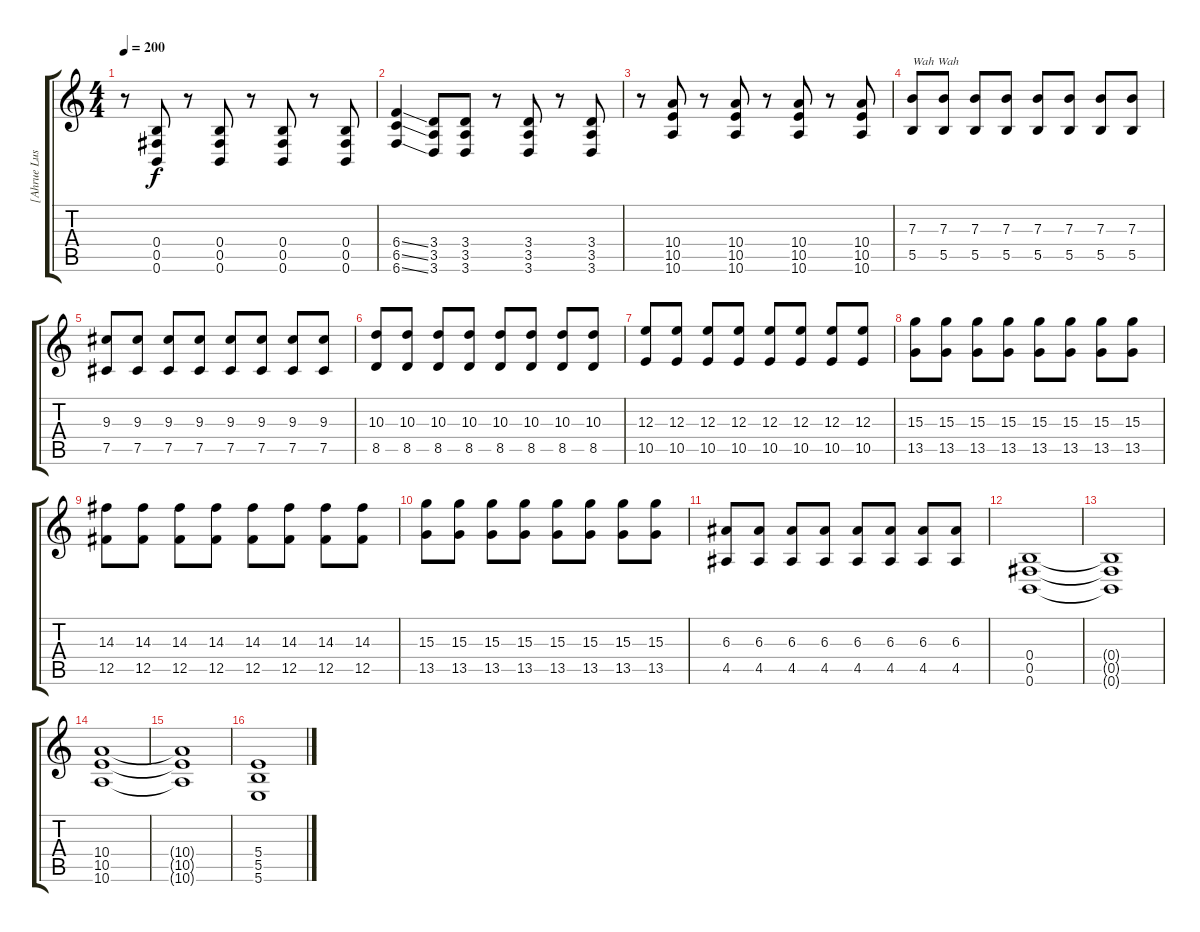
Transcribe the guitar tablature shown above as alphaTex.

\track ("[Ahrue Luster] Guitar" "[Ahrue Lus") {instrument distortionguitar}
\staff {score tabs}
\tuning (Db4 Ab3 E3 B2 Gb2 B1) {hide}
\ts (4 4)
\tempo 200
\clef g2
\ks c
r.8{dy f} (0.4 0.5 0.6).8 r.8 (0.4 0.5 0.6).8 r.8 (0.4 0.5 0.6).8 r.8 (0.4 0.5 0.6).8 |
(6.4{ss} 6.5{ss} 6.6{ss}).4 (3.4 3.5 3.6).8 (3.4 3.5 3.6).8 r.8 (3.4 3.5 3.6).8 r.8 (3.4 3.5 3.6).8 |
r.8 (10.4 10.5 10.6).8 r.8 (10.4 10.5 10.6).8 r.8 (10.4 10.5 10.6).8 r.8 (10.4 10.5 10.6).8 |
(7.3 5.5).8{txt "Wah Wah" volume 9} (7.3 5.5).8 (7.3 5.5).8 (7.3 5.5).8 (7.3 5.5).8 (7.3 5.5).8 (7.3 5.5).8 (7.3 5.5).8 |
(9.3 7.5).8 (9.3 7.5).8 (9.3 7.5).8 (9.3 7.5).8 (9.3 7.5).8 (9.3 7.5).8 (9.3 7.5).8 (9.3 7.5).8 |
(10.3 8.5).8 (10.3 8.5).8 (10.3 8.5).8 (10.3 8.5).8 (10.3 8.5).8 (10.3 8.5).8 (10.3 8.5).8 (10.3 8.5).8 |
(12.3 10.5).8 (12.3 10.5).8 (12.3 10.5).8 (12.3 10.5).8 (12.3 10.5).8 (12.3 10.5).8 (12.3 10.5).8 (12.3 10.5).8 |
(15.3 13.5).8 (15.3 13.5).8 (15.3 13.5).8 (15.3 13.5).8 (15.3 13.5).8 (15.3 13.5).8 (15.3 13.5).8 (15.3 13.5).8 |
(14.3 12.5).8 (14.3 12.5).8 (14.3 12.5).8 (14.3 12.5).8 (14.3 12.5).8 (14.3 12.5).8 (14.3 12.5).8 (14.3 12.5).8 |
(15.3 13.5).8 (15.3 13.5).8 (15.3 13.5).8 (15.3 13.5).8 (15.3 13.5).8 (15.3 13.5).8 (15.3 13.5).8 (15.3 13.5).8 |
(6.3 4.5).8 (6.3 4.5).8 (6.3 4.5).8 (6.3 4.5).8 (6.3 4.5).8 (6.3 4.5).8 (6.3 4.5).8 (6.3 4.5).8 |
(0.4 0.5 0.6).1{volume 13} |
(0.4{t} 0.5{t} 0.6{t}).1 |
(10.4 10.5 10.6).1 |
(10.4{t} 10.5{t} 10.6{t}).1 |
(5.4 5.5 5.6).1
